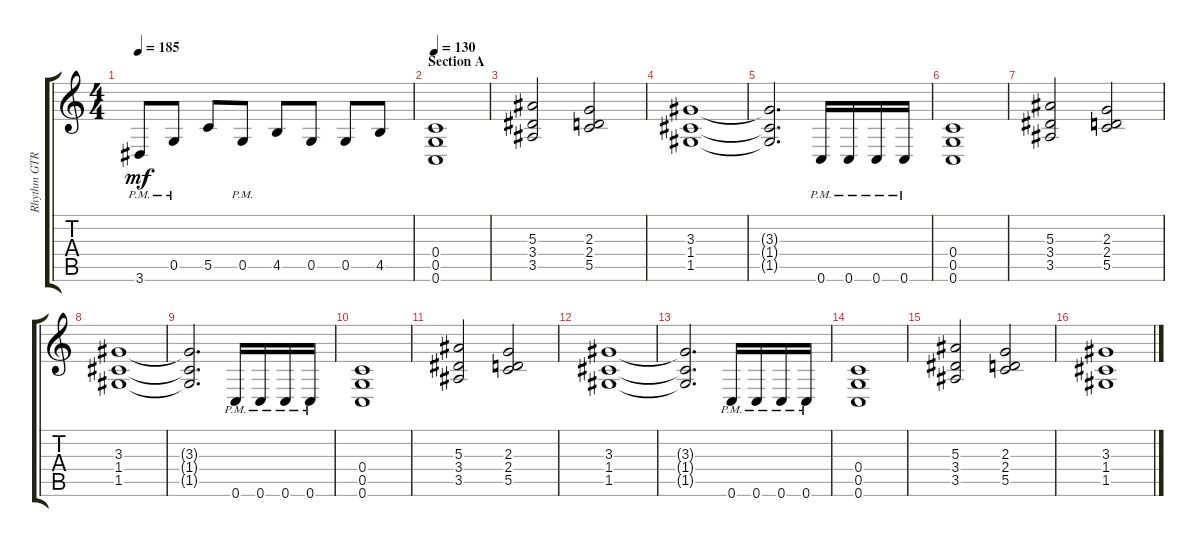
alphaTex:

\track ("Rhythm GTR 2" "Rhythm GTR") {instrument overdrivenguitar}
\staff {score tabs}
\tuning (D4 A3 F3 C3 G2 C2) {hide}
\ts (4 4)
\tempo 185
\clef g2
\ks aminor
3.6{pm}.8{dy mf} 0.5{pm}.8 5.5.8 0.5{pm}.8 4.5.8 0.5.8 0.5.8 4.5.8 |
\section ("" "Section A")
\tempo 130
(0.4 0.5 0.6).1 |
(5.3 3.4 3.5).2 (2.3 2.4 5.5).2 |
(3.3 1.4 1.5).1 |
(3.3{t} 1.4{t} 1.5{t}).2{d} 0.6{pm}.16 0.6{pm}.16 0.6{pm}.16 0.6{pm}.16 |
(0.4 0.5 0.6).1 |
(5.3 3.4 3.5).2 (2.3 2.4 5.5).2 |
(3.3 1.4 1.5).1 |
(3.3{t} 1.4{t} 1.5{t}).2{d} 0.6{pm}.16 0.6{pm}.16 0.6{pm}.16 0.6{pm}.16 |
(0.4 0.5 0.6).1 |
(5.3 3.4 3.5).2 (2.3 2.4 5.5).2 |
(3.3 1.4 1.5).1 |
(3.3{t} 1.4{t} 1.5{t}).2{d} 0.6{pm}.16 0.6{pm}.16 0.6{pm}.16 0.6{pm}.16 |
(0.4 0.5 0.6).1 |
(5.3 3.4 3.5).2 (2.3 2.4 5.5).2 |
(3.3 1.4 1.5).1
